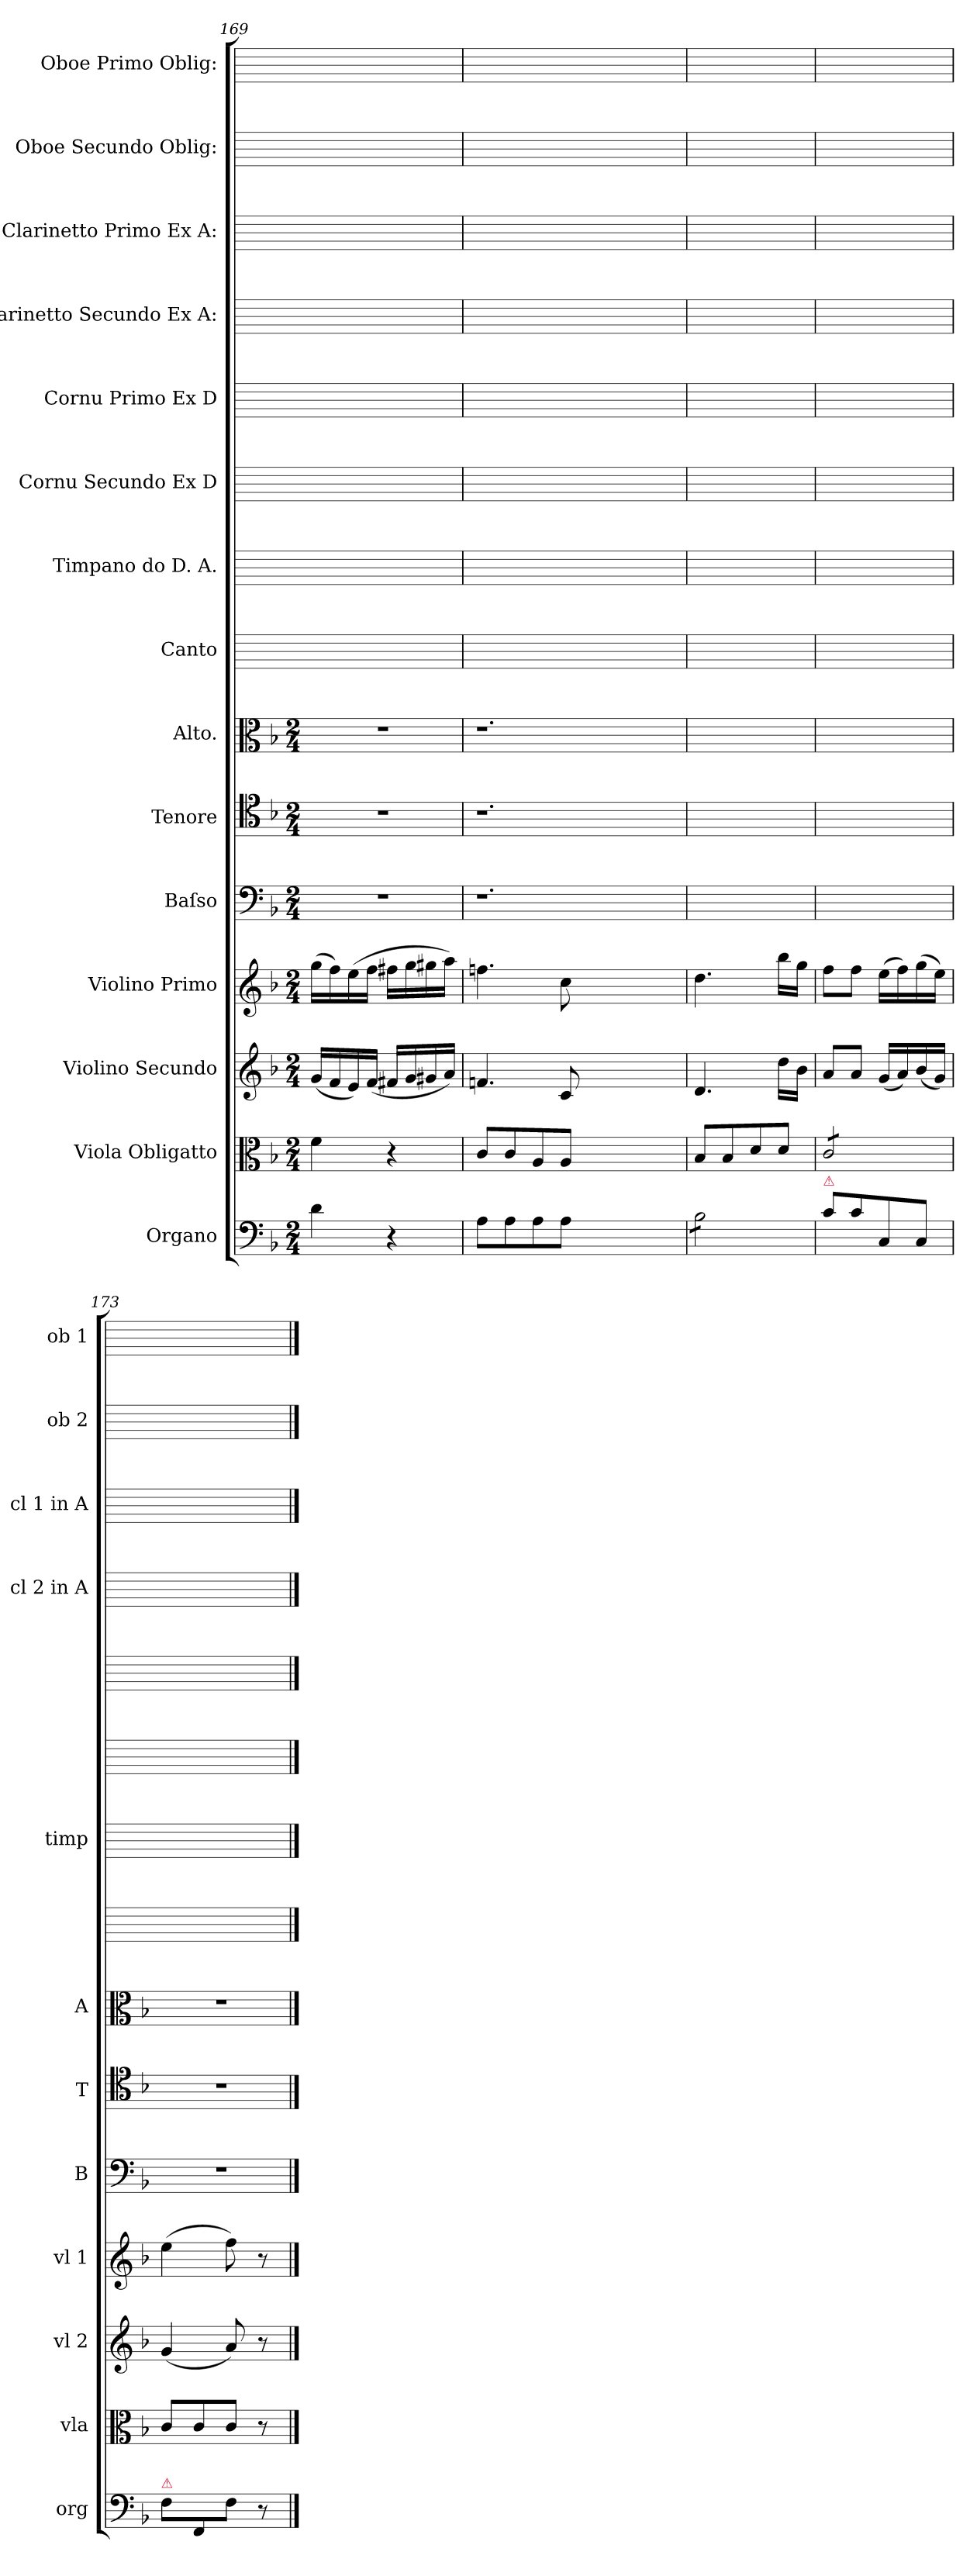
**kern	**kern	**kern	**kern	**kern	**kern	**kern	**kern	**kern	**kern	**kern	**kern	**kern	**kern	**kern
*part15	*part14	*part13	*part12	*part11	*part10	*part9	*part8	*part7	*part6	*part5	*part4	*part3	*part2	*part1
*staff15	*staff14	*staff13	*staff12	*staff11	*staff10	*staff9	*staff8	*staff7	*staff6	*staff5	*staff4	*staff3	*staff2	*staff1
*I"Organo	*I"Viola Obligatto	*I"Violino Secundo	*I"Violino Primo	*I"Baſso	*I"Tenore	*I"Alto.	*I"Canto	*I"Timpano do D. A.	*I"Cornu Secundo Ex D	*I"Cornu Primo Ex D	*I"Clarinetto Secundo Ex A:	*I"Clarinetto Primo Ex A:	*I"Oboe Secundo Oblig:	*I"Oboe Primo Oblig:
*I'org	*I'vla	*I'vl 2	*I'vl 1	*I'B	*I'T	*I'A	*	*I'timp	*	*	*I'cl 2 in A	*I'cl 1 in A	*I'ob 2	*I'ob 1
*clefF4	*clefC3	*clefG2	*clefG2	*clefF4	*clefC4	*clefC3	*	*	*	*	*	*	*	*
*k[b-]	*k[b-]	*k[b-]	*k[b-]	*k[b-]	*k[b-]	*k[b-]	*	*	*	*	*	*	*	*
*F:	*F:	*F:	*F:	*F:	*F:	*F:	*	*	*	*	*	*	*	*
*M2/4	*M2/4	*M2/4	*M2/4	*M2/4	*M2/4	*M2/4	*	*	*	*	*	*	*	*
=169	=169	=169	=169	=169	=169	=169	=169	=169	=169	=169	=169	=169	=169	=169
4d\	4f\	(16g/LL	(16gg\LL	2r	2r	2r	2ryy	2ryy	2ryy	2ryy	2ryy	2ryy	2ryy	2ryy
.	.	16f/	16ff\)	.	.	.	.	.	.	.	.	.	.	.
.	.	16e/)	(16ee\	.	.	.	.	.	.	.	.	.	.	.
.	.	(16f/JJ	16ff\JJ	.	.	.	.	.	.	.	.	.	.	.
4r	4r	16f#X/LL	16ff#X\LL	.	.	.	.	.	.	.	.	.	.	.
.	.	16g/	16gg\	.	.	.	.	.	.	.	.	.	.	.
.	.	16g#X/	16gg#X\	.	.	.	.	.	.	.	.	.	.	.
.	.	16a/JJ)	16aa\JJ)	.	.	.	.	.	.	.	.	.	.	.
=170	=170	=170	=170	=170	=170	=170	=170	=170	=170	=170	=170	=170	=170	=170
8A\L	8c/L	4.fn/	4.ffn\	1.r	1.r	1.r	2ryy	2ryy	2ryy	2ryy	2ryy	2ryy	2ryy	2ryy
8A\	8c/	.	.	.	.	.	.	.	.	.	.	.	.	.
8A\	8A/	.	.	.	.	.	.	.	.	.	.	.	.	.
8A\J	8A/J	8c/	8cc\	.	.	.	.	.	.	.	.	.	.	.
1ryy	1ryy	1ryy	1ryy	.	.	.	1ryy	1ryy	1ryy	1ryy	1ryy	1ryy	1ryy	1ryy
=171	=171	=171	=171	=171	=171	=171	=171	=171	=171	=171	=171	=171	=171	=171
*tremolo	*	*	*	*	*	*	*	*	*	*	*	*	*	*
8B-\L	8B-/L	4.d/	4.dd\	2ryy	2ryy	2ryy	2ryy	2ryy	2ryy	2ryy	2ryy	2ryy	2ryy	2ryy
8B-\	8B-/	.	.	.	.	.	.	.	.	.	.	.	.	.
8B-\	8d/	.	.	.	.	.	.	.	.	.	.	.	.	.
8B-\J	8d/J	16dd\LL	16bb-\LL	.	.	.	.	.	.	.	.	.	.	.
*Xtremolo	*	*	*	*	*	*	*	*	*	*	*	*	*	*
.	.	16b-\JJ	16gg\JJ	.	.	.	.	.	.	.	.	.	.	.
=172	=172	=172	=172	=172	=172	=172	=172	=172	=172	=172	=172	=172	=172	=172
!LO:TX:a:color=crimson:t=⚠	!	!	!	!	!	!	!	!	!	!	!	!	!	!
*	*tremolo	*	*	*	*	*	*	*	*	*	*	*	*	*
8c\L	8c/L	8a/L	8ff\L	2ryy	2ryy	2ryy	2ryy	2ryy	2ryy	2ryy	2ryy	2ryy	2ryy	2ryy
8c\	8c/	8a/J	8ff\J	.	.	.	.	.	.	.	.	.	.	.
8C/	8c/	(16g/LL	(16ee\LL	.	.	.	.	.	.	.	.	.	.	.
.	.	16a/)	16ff\)	.	.	.	.	.	.	.	.	.	.	.
8C/J	8c/J	(16b-/	(16gg\	.	.	.	.	.	.	.	.	.	.	.
*	*Xtremolo	*	*	*	*	*	*	*	*	*	*	*	*	*
.	.	16g/JJ)	16ee\JJ)	.	.	.	.	.	.	.	.	.	.	.
=173	=173	=173	=173	=173	=173	=173	=173	=173	=173	=173	=173	=173	=173	=173
!LO:TX:a:color=crimson:t=⚠	!	!	!	!	!	!	!	!	!	!	!	!	!	!
8F\L	8c/L	(4g/	(4ee\	2r	2r	2r	2ryy	2ryy	2ryy	2ryy	2ryy	2ryy	2ryy	2ryy
8FF/	8c/	.	.	.	.	.	.	.	.	.	.	.	.	.
8F\J	8c/J	8a/)	8ff\)	.	.	.	.	.	.	.	.	.	.	.
8r	8r	8r	8r	.	.	.	.	.	.	.	.	.	.	.
==	==	==	==	==	==	==	==	==	==	==	==	==	==	==
*-	*-	*-	*-	*-	*-	*-	*-	*-	*-	*-	*-	*-	*-	*-
